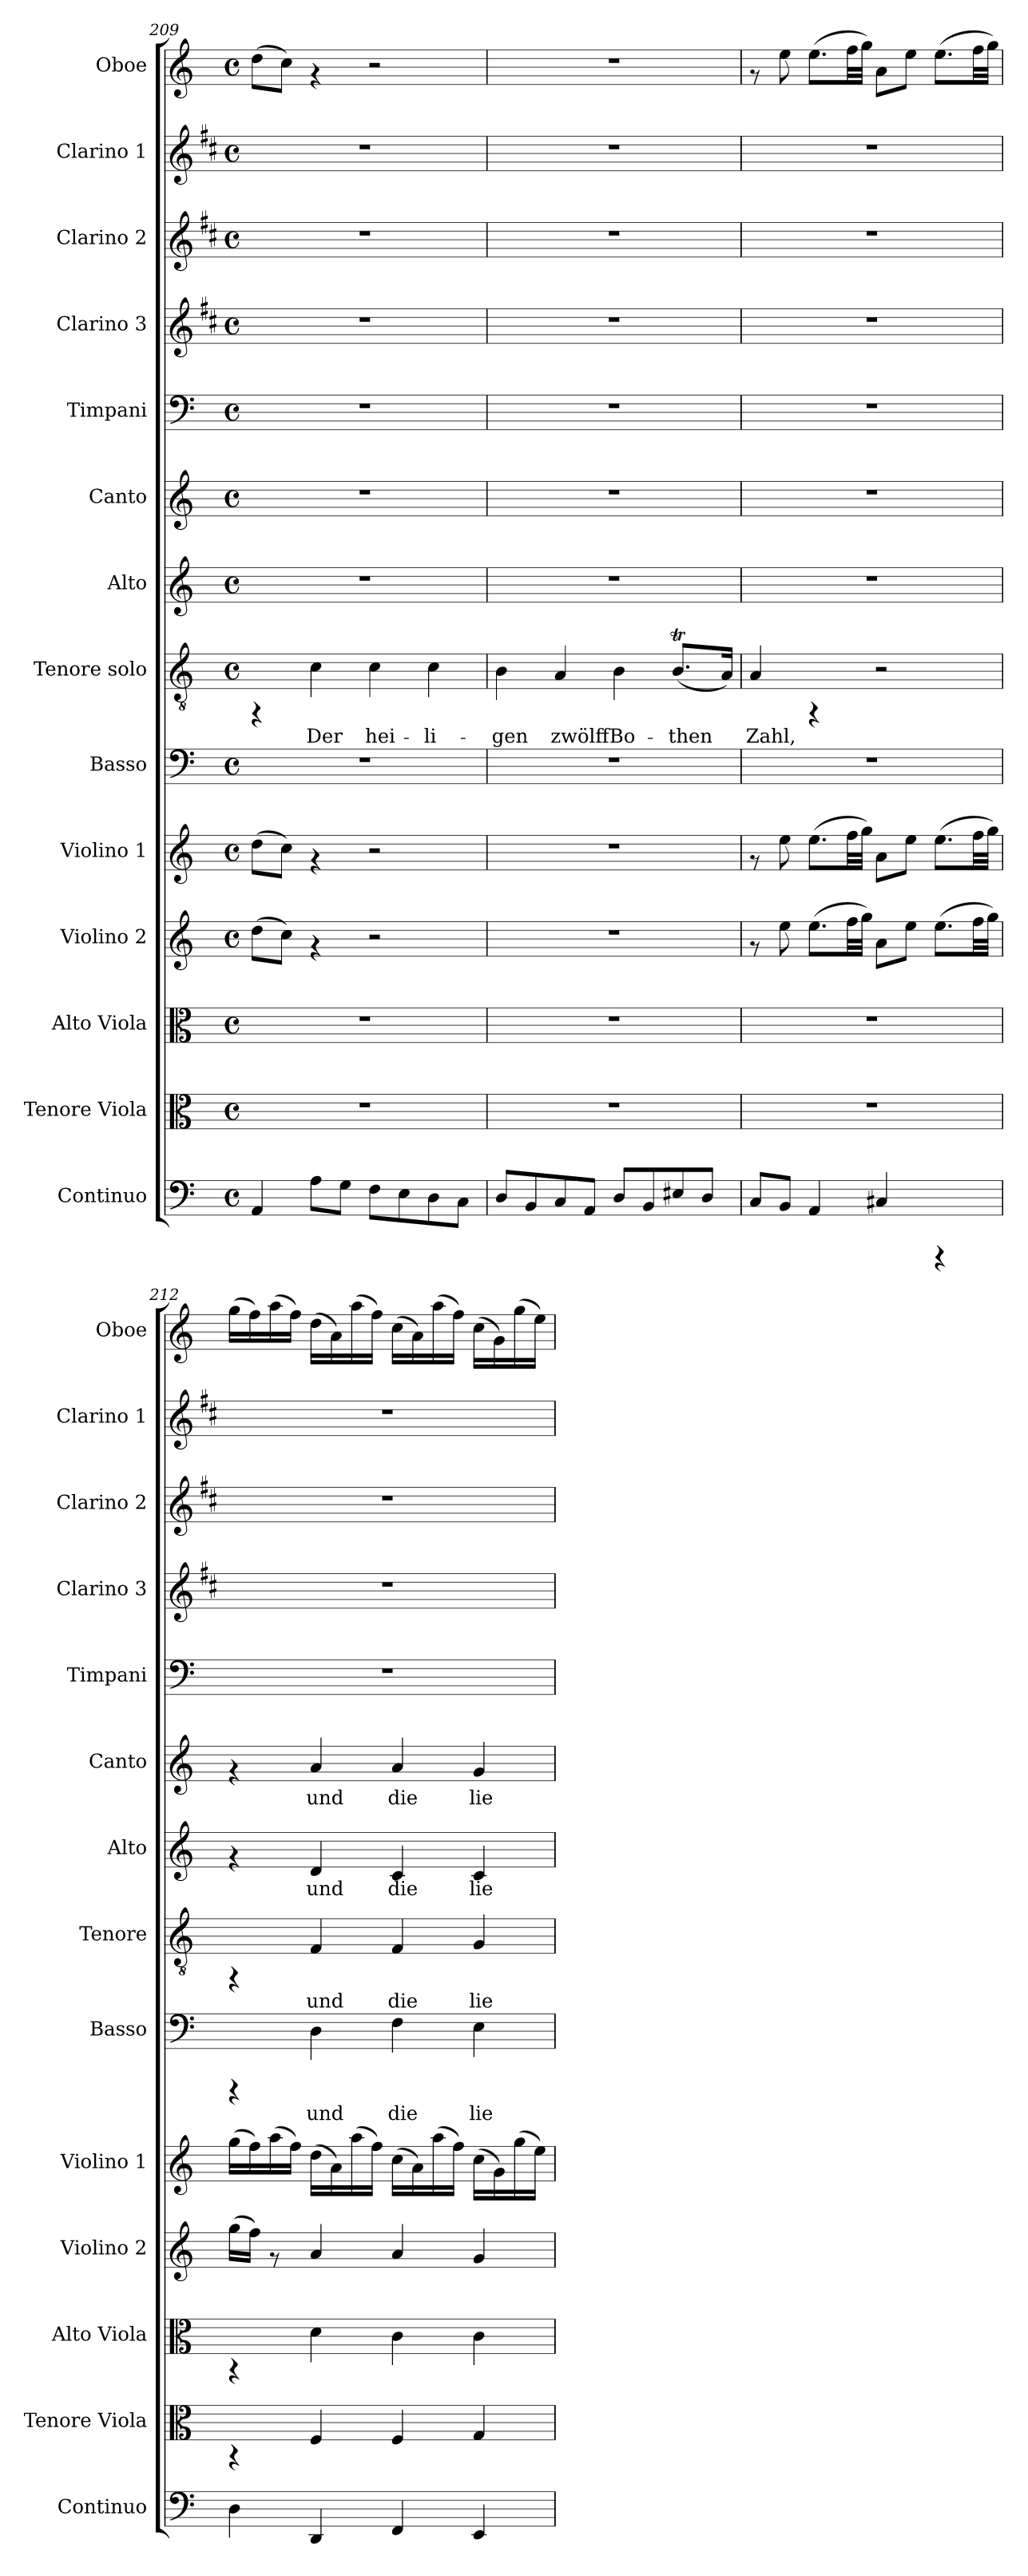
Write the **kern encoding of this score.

**kern	**kern	**kern	**kern	**kern	**kern	**text	**kern	**text	**kern	**text	**kern	**text	**kern	**kern	**kern	**kern	**kern
*part14	*part13	*part12	*part11	*part10	*part9	*part9	*part8	*part8	*part7	*part7	*part6	*part6	*part5	*part4	*part3	*part2	*part1
*staff14	*staff13	*staff12	*staff11	*staff10	*staff9	*staff9	*staff8	*staff8	*staff7	*staff7	*staff6	*staff6	*staff5	*staff4	*staff3	*staff2	*staff1
*I"Continuo	*I"Tenore Viola	*I"Alto Viola	*I"Violino 2	*I"Violino 1	*I"Basso	*	*I"Tenore solo	*	*I"Alto	*	*I"Canto	*	*I"Timpani	*I"Clarino 3	*I"Clarino 2	*I"Clarino 1	*I"Oboe
*I'Continuo	*I'Tenore Viola	*I'Alto Viola	*I'Violino 2	*I'Violino 1	*I'Basso	*	*I'Tenore	*	*I'Alto	*	*I'Canto	*	*I'Timpani	*I'Clarino 3	*I'Clarino 2	*I'Clarino 1	*I'Oboe
*clefF4	*clefC3	*clefC3	*clefG2	*clefG2	*clefF4	*	*clefGv2	*	*clefG2	*	*clefG2	*	*clefF4	*clefG2	*clefG2	*clefG2	*clefG2
*	*	*	*	*	*	*	*	*	*	*	*	*	*	*ITrd1c2	*ITrd1c2	*ITrd1c2	*
*k[]	*k[]	*k[]	*k[]	*k[]	*k[]	*	*k[]	*	*k[]	*	*k[]	*	*k[]	*k[]	*k[]	*k[]	*k[]
*C:	*C:	*C:	*C:	*C:	*C:	*	*C:	*	*C:	*	*C:	*	*C:	*C:	*C:	*C:	*C:
*M4/4	*M4/4	*M4/4	*M4/4	*M4/4	*M4/4	*	*M4/4	*	*M4/4	*	*M4/4	*	*M4/4	*M4/4	*M4/4	*M4/4	*M4/4
*met(c)	*met(c)	*met(c)	*met(c)	*met(c)	*met(c)	*	*met(c)	*	*met(c)	*	*met(c)	*	*met(c)	*met(c)	*met(c)	*met(c)	*met(c)
=209	=209	=209	=209	=209	=209	=209	=209	=209	=209	=209	=209	=209	=209	=209	=209	=209	=209
4AA/	1r	1r	(>8dd\L	(>8dd\L	1r	.	4rFF	.	1r	.	1r	.	1r	1r	1r	1r	(>8dd\L
.	.	.	8cc\J)	8cc\J)	.	.	.	.	.	.	.	.	.	.	.	.	8cc\J)
!	!	!	!	!	!	!	!	!LO:LY:b	!	!	!	!	!	!	!	!	!
8A\L	.	.	4rf	4rf	.	.	4c\	Der	.	.	.	.	.	.	.	.	4rf
8G\J	.	.	.	.	.	.	.	.	.	.	.	.	.	.	.	.	.
!	!	!	!	!	!	!	!	!LO:LY:b	!	!	!	!	!	!	!	!	!
8F\L	.	.	2r	2r	.	.	4c\	hei-	.	.	.	.	.	.	.	.	2r
8E\	.	.	.	.	.	.	.	.	.	.	.	.	.	.	.	.	.
!	!	!	!	!	!	!	!	!LO:LY:b	!	!	!	!	!	!	!	!	!
8D\	.	.	.	.	.	.	4c\	-li-	.	.	.	.	.	.	.	.	.
8C\J	.	.	.	.	.	.	.	.	.	.	.	.	.	.	.	.	.
=210	=210	=210	=210	=210	=210	=210	=210	=210	=210	=210	=210	=210	=210	=210	=210	=210	=210
!	!	!	!	!	!	!	!	!LO:LY:b	!	!	!	!	!	!	!	!	!
8D/L	1r	1r	1r	1r	1r	.	4B\	-gen	1r	.	1r	.	1r	1r	1r	1r	1r
8BB/	.	.	.	.	.	.	.	.	.	.	.	.	.	.	.	.	.
!	!	!	!	!	!	!	!	!LO:LY:b	!	!	!	!	!	!	!	!	!
8C/	.	.	.	.	.	.	4A/	zwölff	.	.	.	.	.	.	.	.	.
8AA/J	.	.	.	.	.	.	.	.	.	.	.	.	.	.	.	.	.
!	!	!	!	!	!	!	!	!LO:LY:b	!	!	!	!	!	!	!	!	!
8D/L	.	.	.	.	.	.	4B\	Bo-	.	.	.	.	.	.	.	.	.
8BB/	.	.	.	.	.	.	.	.	.	.	.	.	.	.	.	.	.
!	!	!	!	!	!	!	!	!LO:LY:b	!	!	!	!	!	!	!	!	!
8E#/	.	.	.	.	.	.	(<8.Bt/L	-then	.	.	.	.	.	.	.	.	.
8D/J	.	.	.	.	.	.	.	.	.	.	.	.	.	.	.	.	.
!	!	!	!	!	!	!	!	!LO:LY:b	!	!	!	!	!	!	!	!	!
.	.	.	.	.	.	.	16A/J)	.	.	.	.	.	.	.	.	.	.
!!LO:PB:g=z
=211	=211	=211	=211	=211	=211	=211	=211	=211	=211	=211	=211	=211	=211	=211	=211	=211	=211
!	!	!	!	!	!	!	!	!LO:LY:b	!	!	!	!	!	!	!	!	!
8C/L	1r	1r	8rf	8rf	1r	.	4A/	Zahl,	1r	.	1r	.	1r	1r	1r	1r	8rf
8BB/J	.	.	8ee\	8ee\	.	.	.	.	.	.	.	.	.	.	.	.	8ee\
4AA/	.	.	(>8.ee\L	(>8.ee\L	.	.	4rFF	.	.	.	.	.	.	.	.	.	(>8.ee\L
.	.	.	32ff\	32ff\	.	.	.	.	.	.	.	.	.	.	.	.	32ff\
.	.	.	32gg\J)	32gg\J)	.	.	.	.	.	.	.	.	.	.	.	.	32gg\J)
4C#X/	.	.	8a\L	8a\L	.	.	2r	.	.	.	.	.	.	.	.	.	8a\L
.	.	.	8ee\J	8ee\J	.	.	.	.	.	.	.	.	.	.	.	.	8ee\J
4rCCC	.	.	(>8.ee\L	(>8.ee\L	.	.	.	.	.	.	.	.	.	.	.	.	(>8.ee\L
.	.	.	32ff\	32ff\	.	.	.	.	.	.	.	.	.	.	.	.	32ff\
.	.	.	32gg\J)	32gg\J)	.	.	.	.	.	.	.	.	.	.	.	.	32gg\J)
=212	=212	=212	=212	=212	=212	=212	=212	=212	=212	=212	=212	=212	=212	=212	=212	=212	=212
4D\	4rAA	4rAA	(>16gg\L	(>16gg\L	4rCCC	.	4rFF	.	4rf	.	4rf	.	1r	1r	1r	1r	(>16gg\L
.	.	.	16ff\J)	16ff\)	.	.	.	.	.	.	.	.	.	.	.	.	16ff\)
.	.	.	8rf	(>16aa\	.	.	.	.	.	.	.	.	.	.	.	.	(>16aa\
.	.	.	.	16ff\J)	.	.	.	.	.	.	.	.	.	.	.	.	16ff\J)
!	!	!	!	!	!	!LO:LY:b:cj	!	!LO:LY:b	!	!LO:LY:b:cj	!	!LO:LY:b:cj	!	!	!	!	!
4DD/	4F/	4d\	4a/	(>16dd\L	4D\	und	4F/	und	4d/	und	4a/	und	.	.	.	.	(>16dd\L
.	.	.	.	16a\)	.	.	.	.	.	.	.	.	.	.	.	.	16a\)
.	.	.	.	(>16aa\	.	.	.	.	.	.	.	.	.	.	.	.	(>16aa\
.	.	.	.	16ff\J)	.	.	.	.	.	.	.	.	.	.	.	.	16ff\J)
!	!	!	!	!	!	!LO:LY:b:cj	!	!LO:LY:b	!	!LO:LY:b:cj	!	!LO:LY:b:cj	!	!	!	!	!
4FF/	4F/	4c\	4a/	(>16cc\L	4F\	die	4F/	die	4c/	die	4a/	die	.	.	.	.	(>16cc\L
.	.	.	.	16a\)	.	.	.	.	.	.	.	.	.	.	.	.	16a\)
.	.	.	.	(>16aa\	.	.	.	.	.	.	.	.	.	.	.	.	(>16aa\
.	.	.	.	16ff\J)	.	.	.	.	.	.	.	.	.	.	.	.	16ff\J)
!	!	!	!	!	!	!LO:LY:b:cj	!	!LO:LY:b	!	!LO:LY:b:cj	!	!LO:LY:b:cj	!	!	!	!	!
4EE/	4G/	4c\	4g/	(>16cc\L	4E\	lie	4G/	lie	4c/	lie	4g/	lie	.	.	.	.	(>16cc\L
.	.	.	.	16g\)	.	.	.	.	.	.	.	.	.	.	.	.	16g\)
.	.	.	.	(>16gg\	.	.	.	.	.	.	.	.	.	.	.	.	(>16gg\
.	.	.	.	16ee\J)	.	.	.	.	.	.	.	.	.	.	.	.	16ee\J)
=	=	=	=	=	=	=	=	=	=	=	=	=	=	=	=	=	=
*-	*-	*-	*-	*-	*-	*-	*-	*-	*-	*-	*-	*-	*-	*-	*-	*-	*-
